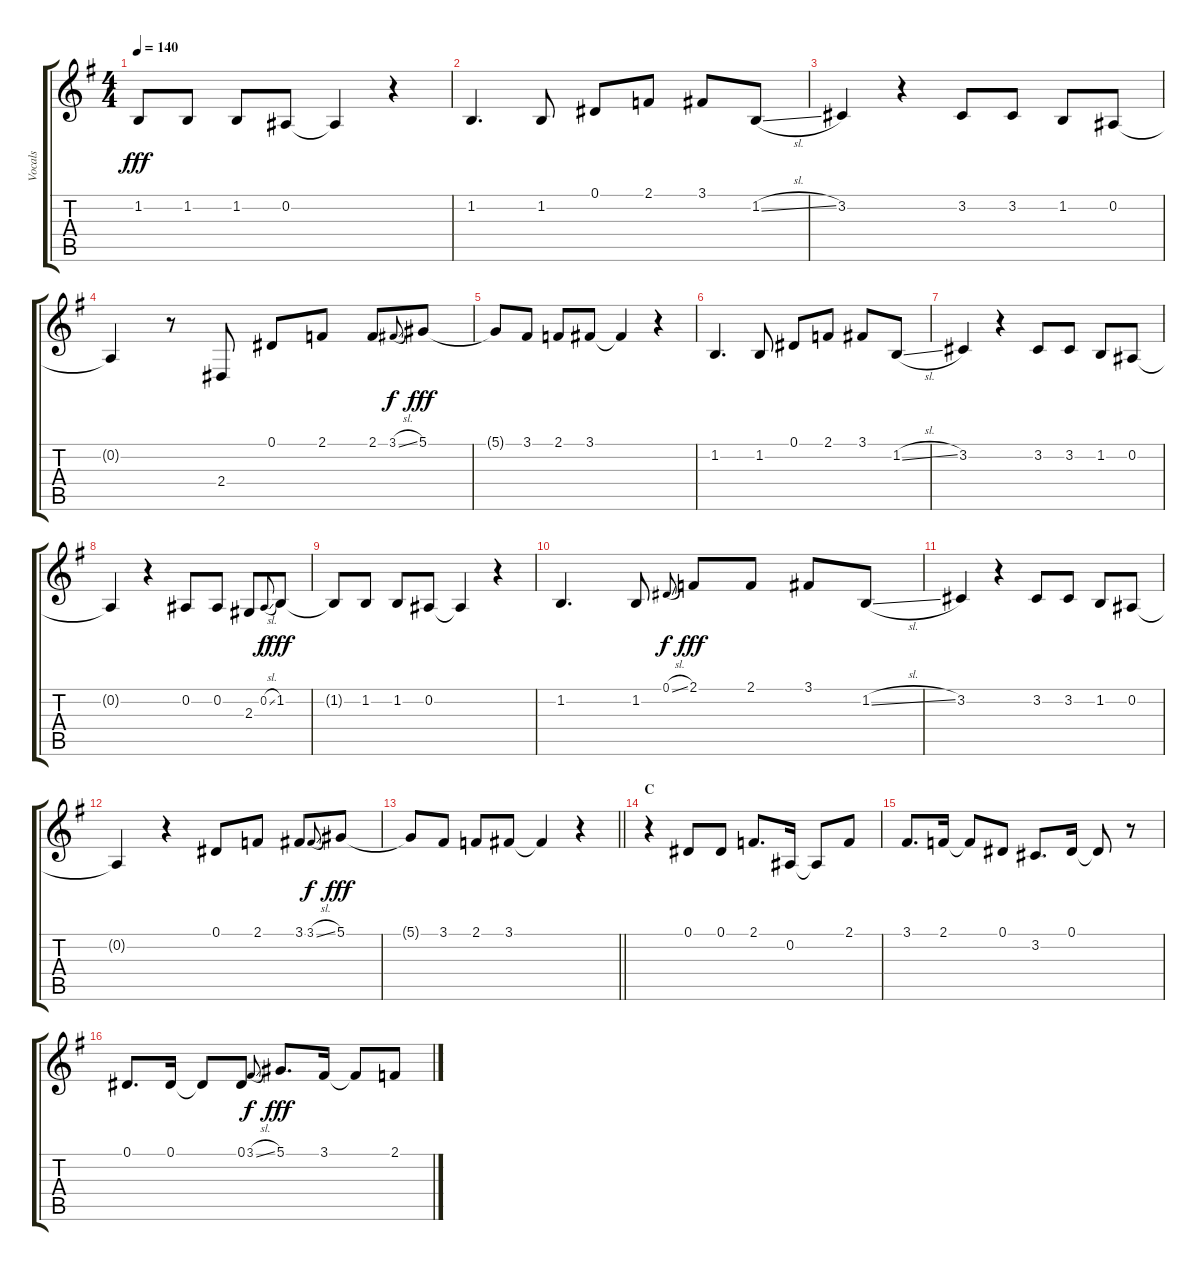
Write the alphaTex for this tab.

\track ("Vocals" "Vocals") {instrument voiceoohs}
\staff {score tabs}
\tuning (Eb4 Bb3 Gb3 Db3 Ab2 Eb2) {hide}
\ts (4 4)
\tempo 140
\clef g2
\ks g
1.2{t}.8{dy fff} 1.2.8 1.2.8 0.2.8 0.2{t}.4 r.4 |
1.2.4{d} 1.2.8 0.1.8 2.1.8 3.1.8 1.2{sl}.8 |
3.2.4 r.4 3.2.8 3.2.8 1.2.8 0.2.8 |
0.2{t}.4 r.8 2.4.8 0.1.8 2.1.8 2.1.8 3.1{sl}.8{gr onbeat dy f} 5.1.8{dy fff} |
5.1{t}.8 3.1.8 2.1.8 3.1.8 3.1{t}.4 r.4 |
1.2.4{d} 1.2.8 0.1.8 2.1.8 3.1.8 1.2{sl}.8 |
3.2.4 r.4 3.2.8 3.2.8 1.2.8 0.2.8 |
0.2{t}.4 r.4 0.2.8 0.2.8 2.3.8 0.2{sl}.8{gr onbeat dy f} 1.2.8{dy fff} |
1.2{t}.8 1.2.8 1.2.8 0.2.8 0.2{t}.4 r.4 |
1.2.4{d} 1.2.8 0.1{sl}.8{gr onbeat dy f} 2.1.8{dy fff} 2.1.8 3.1.8 1.2{sl}.8 |
3.2.4 r.4 3.2.8 3.2.8 1.2.8 0.2.8 |
0.2{t}.4 r.4 0.1.8 2.1.8 3.1.8 3.1{sl}.8{gr onbeat dy f} 5.1.8{dy fff} |
\barLineRight lightlight
5.1{t}.8 3.1.8 2.1.8 3.1.8 3.1{t}.4 r.4 |
\section ("" "C")
r.4 0.1.8 0.1.8 2.1.8{d} 0.2.16 0.2{t}.8 2.1.8 |
3.1.8{d} 2.1.16 2.1{t}.8 0.1.8 3.2.8{d} 0.1.16 0.1{t}.8 r.8 |
0.1.8{d} 0.1.16 0.1{t}.8 0.1.8 3.1{sl}.8{gr onbeat dy f} 5.1.8{d dy fff} 3.1.16 3.1{t}.8 2.1.8
